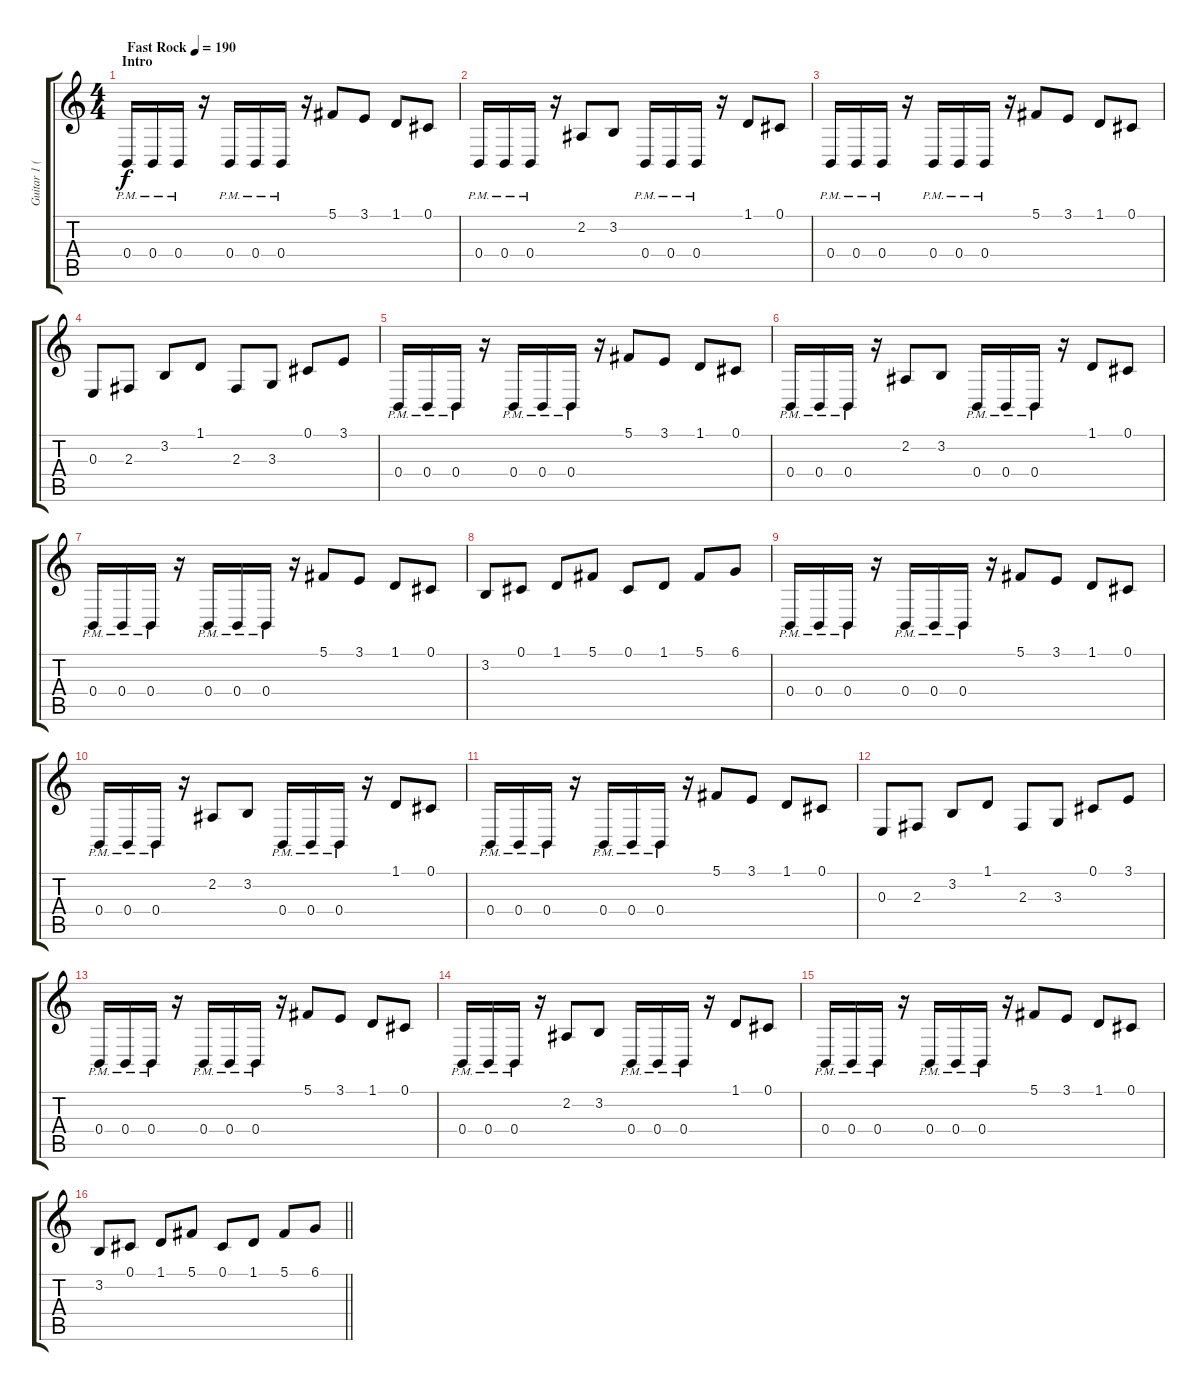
\track ("Guitar 1 (Right)" "Guitar 1 (") {solo instrument brightacousticpiano}
\staff {score tabs}
\tuning (Db4 Ab3 E3 B2 Gb2 B1) {hide}
\ts (4 4)
\section ("" "Intro")
\tempo (190 "Fast Rock")
\clef g2
\ks c
0.4{pm}.16{dy f instrument brightacousticpiano} 0.4{pm}.16 0.4{pm}.16 r.16 0.4{pm}.16 0.4{pm}.16 0.4{pm}.16 r.16 5.1.8 3.1.8 1.1.8 0.1.8 |
0.4{pm}.16 0.4{pm}.16 0.4{pm}.16 r.16 2.2.8 3.2.8 0.4{pm}.16 0.4{pm}.16 0.4{pm}.16 r.16 1.1.8 0.1.8 |
0.4{pm}.16 0.4{pm}.16 0.4{pm}.16 r.16 0.4{pm}.16 0.4{pm}.16 0.4{pm}.16 r.16 5.1.8 3.1.8 1.1.8 0.1.8 |
0.3.8 2.3.8 3.2.8 1.1.8 2.3.8 3.3.8 0.1.8 3.1.8 |
0.4{pm}.16 0.4{pm}.16 0.4{pm}.16 r.16 0.4{pm}.16 0.4{pm}.16 0.4{pm}.16 r.16 5.1.8 3.1.8 1.1.8 0.1.8 |
0.4{pm}.16 0.4{pm}.16 0.4{pm}.16 r.16 2.2.8 3.2.8 0.4{pm}.16 0.4{pm}.16 0.4{pm}.16 r.16 1.1.8 0.1.8 |
0.4{pm}.16 0.4{pm}.16 0.4{pm}.16 r.16 0.4{pm}.16 0.4{pm}.16 0.4{pm}.16 r.16 5.1.8 3.1.8 1.1.8 0.1.8 |
3.2.8 0.1.8 1.1.8 5.1.8 0.1.8 1.1.8 5.1.8 6.1.8 |
0.4{pm}.16 0.4{pm}.16 0.4{pm}.16 r.16 0.4{pm}.16 0.4{pm}.16 0.4{pm}.16 r.16 5.1.8 3.1.8 1.1.8 0.1.8 |
0.4{pm}.16 0.4{pm}.16 0.4{pm}.16 r.16 2.2.8 3.2.8 0.4{pm}.16 0.4{pm}.16 0.4{pm}.16 r.16 1.1.8 0.1.8 |
0.4{pm}.16 0.4{pm}.16 0.4{pm}.16 r.16 0.4{pm}.16 0.4{pm}.16 0.4{pm}.16 r.16 5.1.8 3.1.8 1.1.8 0.1.8 |
0.3.8 2.3.8 3.2.8 1.1.8 2.3.8 3.3.8 0.1.8 3.1.8 |
0.4{pm}.16 0.4{pm}.16 0.4{pm}.16 r.16 0.4{pm}.16 0.4{pm}.16 0.4{pm}.16 r.16 5.1.8 3.1.8 1.1.8 0.1.8 |
0.4{pm}.16 0.4{pm}.16 0.4{pm}.16 r.16 2.2.8 3.2.8 0.4{pm}.16 0.4{pm}.16 0.4{pm}.16 r.16 1.1.8 0.1.8 |
0.4{pm}.16 0.4{pm}.16 0.4{pm}.16 r.16 0.4{pm}.16 0.4{pm}.16 0.4{pm}.16 r.16 5.1.8 3.1.8 1.1.8 0.1.8 |
\barLineRight lightlight
3.2.8 0.1.8 1.1.8 5.1.8 0.1.8 1.1.8 5.1.8 6.1.8
